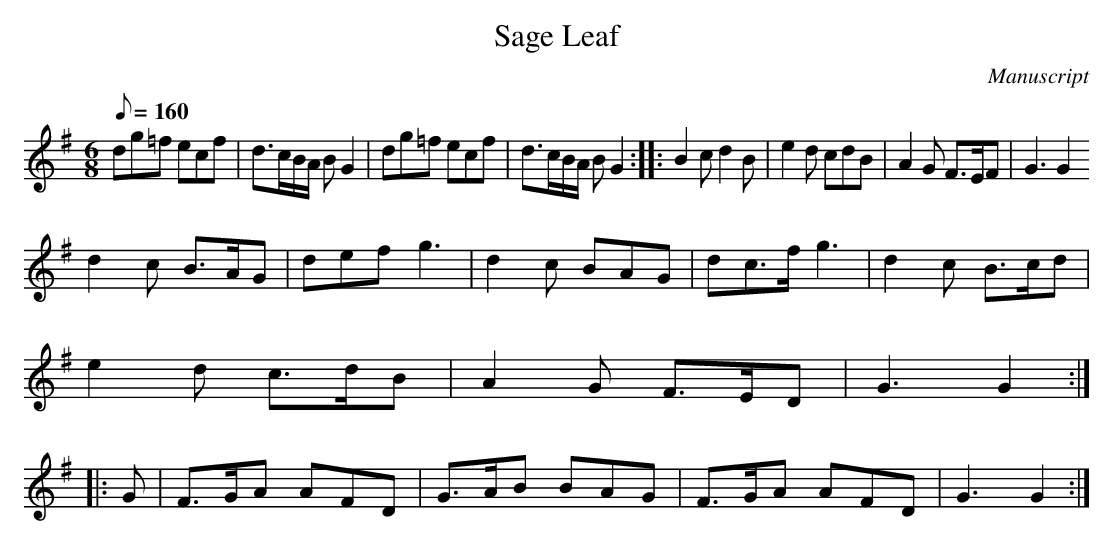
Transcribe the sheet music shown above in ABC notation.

X:1
T: Sage Leaf
M:6/8
L:1/8
Q:160
O:Manuscript
K:G
dg=f ecf|d>cB/2A/2 B G2|dg=f ecf|d>cB/2A/2 B G2::\
B2 c d2B|e2 d cdB|A2 G F>EF|G3 G2
z::\
d2 c B>AG|def g3|d2 c BAG|dc>f g3|d2 c B>cd|e2 d c>dB|A2 G F>ED|G3 G2::\
G|F>GA AFD|G>AB BAG| F>GA AFD| G3 G2:|
